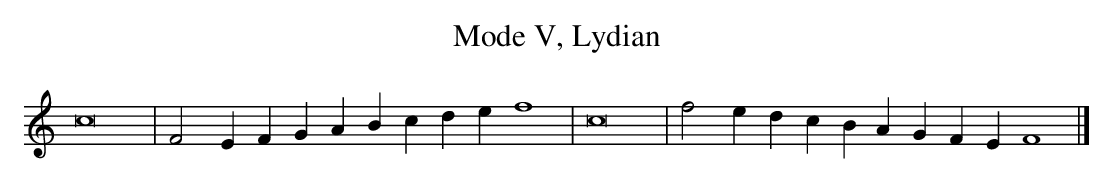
X:1
T:Mode V, Lydian
M:none
L:1/4
K:FLyd
c8|F2 E F G A B c d e f4|c8|f2 e d c B A G F E F4|]
